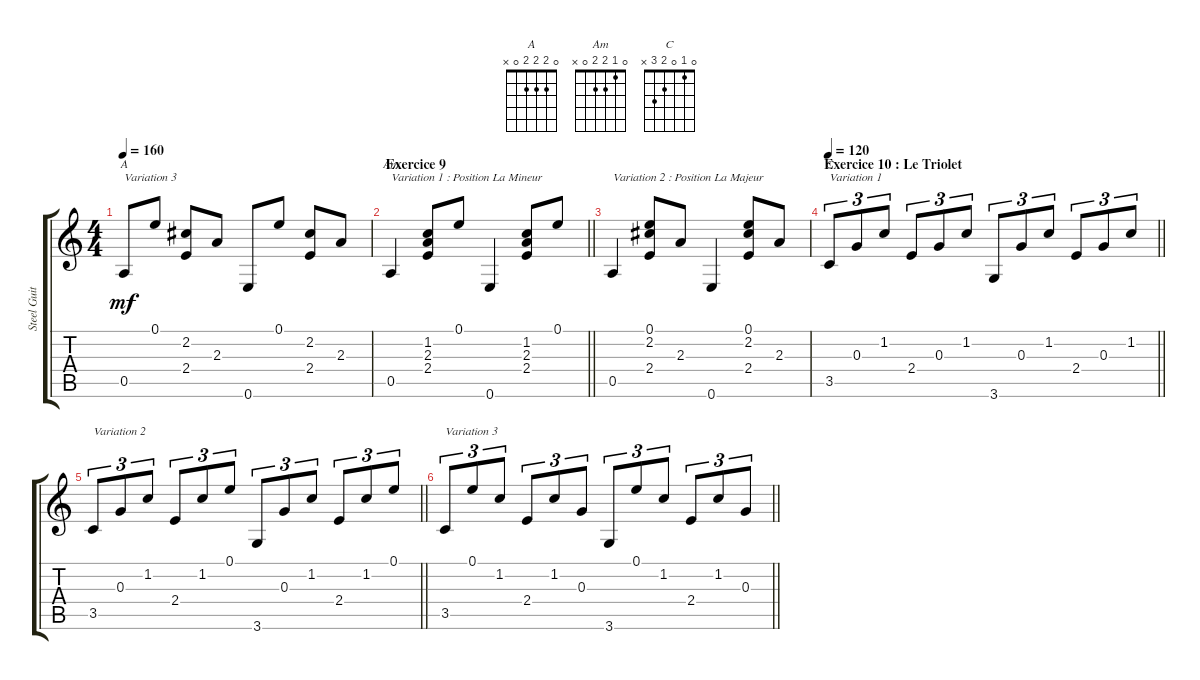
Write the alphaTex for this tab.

\track ("Steel Guitar" "Steel Guit") {instrument acousticguitarsteel}
\staff {score tabs}
\tuning (E4 B3 G3 D3 A2 E2) {hide}
\chord ("A" 0 2 2 2 0 x)
\chord ("Am" 0 1 2 2 0 x)
\chord ("C" 0 1 0 2 3 x)
\ts (4 4)
\tempo 160
\clef g2
\ks c
0.5.8{ch "A" txt "Variation 3" dy mf} 0.1.8 (2.2 2.4).8 2.3.8 0.6.8 0.1.8 (2.2 2.4).8 2.3.8 |
\section ("" "Exercice 9")
\barLineRight lightlight
0.5.4{ch "Am" txt "Variation 1 : Position La Mineur"} (1.2 2.3 2.4).8 0.1.8 0.6.4 (1.2 2.3 2.4).8 0.1.8 |
0.5.4{txt "Variation 2 : Position La Majeur"} (0.1 2.2 2.4).8 2.3.8 0.6.4 (0.1 2.2 2.4).8 2.3.8 |
\section ("" "Exercice 10 : Le Triolet")
\tempo 120
\barLineRight lightlight
3.5.8{tu (3 2) ch "C" txt "Variation 1"} 0.3.8{tu (3 2)} 1.2.8{tu (3 2)} 2.4.8{tu (3 2)} 0.3.8{tu (3 2)} 1.2.8{tu (3 2)} 3.6.8{tu (3 2)} 0.3.8{tu (3 2)} 1.2.8{tu (3 2)} 2.4.8{tu (3 2)} 0.3.8{tu (3 2)} 1.2.8{tu (3 2)} |
\barLineRight lightlight
3.5.8{tu (3 2) txt "Variation 2"} 0.3.8{tu (3 2)} 1.2.8{tu (3 2)} 2.4.8{tu (3 2)} 1.2.8{tu (3 2)} 0.1.8{tu (3 2)} 3.6.8{tu (3 2)} 0.3.8{tu (3 2)} 1.2.8{tu (3 2)} 2.4.8{tu (3 2)} 1.2.8{tu (3 2)} 0.1.8{tu (3 2)} |
\barLineRight lightlight
3.5.8{tu (3 2) txt "Variation 3"} 0.1.8{tu (3 2)} 1.2.8{tu (3 2)} 2.4.8{tu (3 2)} 1.2.8{tu (3 2)} 0.3.8{tu (3 2)} 3.6.8{tu (3 2)} 0.1.8{tu (3 2)} 1.2.8{tu (3 2)} 2.4.8{tu (3 2)} 1.2.8{tu (3 2)} 0.3.8{tu (3 2)}
